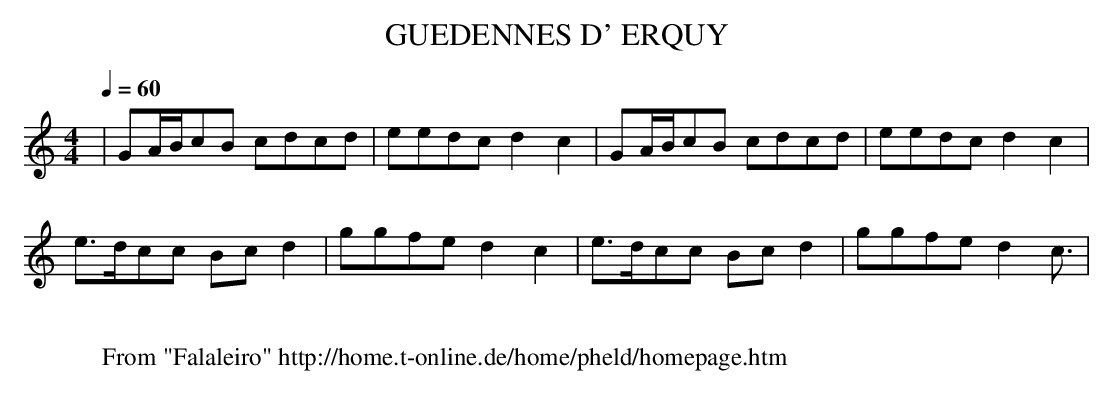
X:1
T:GUEDENNES D' ERQUY
M:4/4
L:1/8
Q:1/4=60
K:C
|GA/2B/2cB cdcd|eedc d2c2|GA/2B/2cB cdcd|eedc d2c2|
e3/2d/2cc Bcd2|ggfe d2c2|e3/2d/2cc Bcd2|ggfe d2c3/2|
W:
W: From "Falaleiro" http://home.t-online.de/home/pheld/homepage.htm
